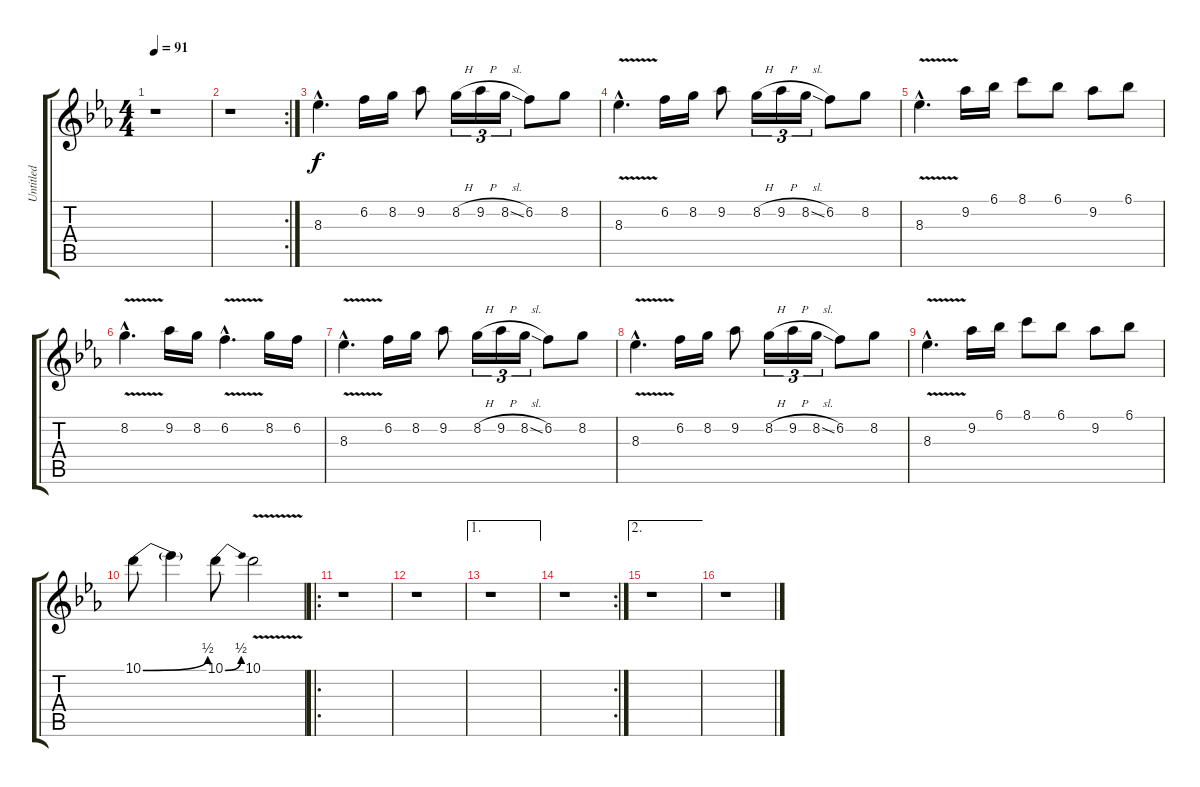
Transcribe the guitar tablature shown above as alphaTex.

\track ("Untitled" "Untitled") {instrument distortionguitar}
\staff {score tabs}
\tuning (E4 B3 G3 D3 A2 E2) {hide}
\ts (4 4)
\tempo 91
\clef g2
\ks eb
r.1{dy f} |
\rc 2
r.1 |
8.3{hac}.4{d} 6.2.16 8.2.16 9.2.8 8.2{h}.16{tu (3 2)} 9.2{h}.16{tu (3 2)} 8.2{sl}.16{tu (3 2)} 6.2.8 8.2.8 |
8.3{v hac}.4{d} 6.2.16 8.2.16 9.2.8 8.2{h}.16{tu (3 2)} 9.2{h}.16{tu (3 2)} 8.2{sl}.16{tu (3 2)} 6.2.8 8.2.8 |
8.3{v hac}.4{d} 9.2.16 6.1.16 8.1.8 6.1.8 9.2.8 6.1.8 |
8.2{v hac}.4{d} 9.2.16 8.2.16 6.2{v hac}.4{d} 8.2.16 6.2.16 |
8.3{v hac}.4{d} 6.2.16 8.2.16 9.2.8 8.2{h}.16{tu (3 2)} 9.2{h}.16{tu (3 2)} 8.2{sl}.16{tu (3 2)} 6.2.8 8.2.8 |
8.3{v hac}.4{d} 6.2.16 8.2.16 9.2.8 8.2{h}.16{tu (3 2)} 9.2{h}.16{tu (3 2)} 8.2{sl}.16{tu (3 2)} 6.2.8 8.2.8 |
8.3{v hac}.4{d} 9.2.16 6.1.16 8.1.8 6.1.8 9.2.8 6.1.8 |
10.1{be (bend 0 0 60 2)}.8 10.1{t}.4 10.1{be (bend 0 0 60 2)}.8 10.1{v}.2 |
\ro
r.1 |
r.1 |
\ae 1
r.1 |
\rc 2
r.1 |
\ae 2
r.1 |
r.1
